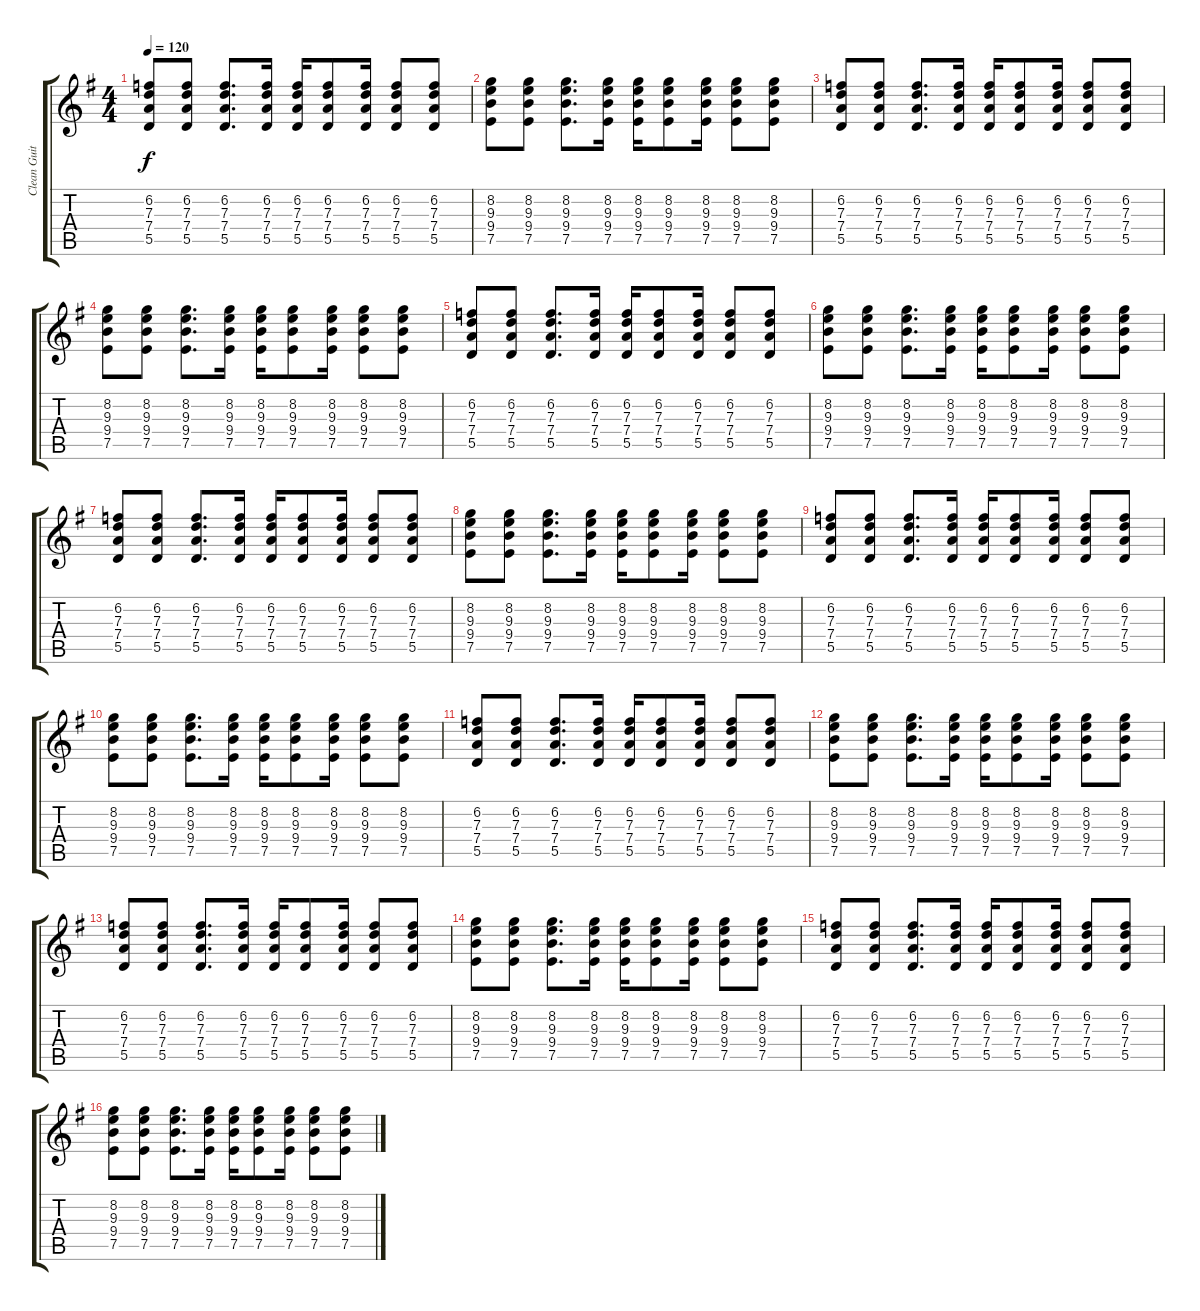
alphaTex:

\track ("Clean Guitar" "Clean Guit") {instrument electricguitarjazz}
\staff {score tabs}
\tuning (E4 B3 G3 D3 A2 E2) {hide}
\ts (4 4)
\tempo 120
\clef g2
\ks g
(6.2 7.3 7.4 5.5).8{dy f} (6.2 7.3 7.4 5.5).8 (6.2 7.3 7.4 5.5).8{d} (6.2 7.3 7.4 5.5).16 (6.2 7.3 7.4 5.5).16 (6.2 7.3 7.4 5.5).8 (6.2 7.3 7.4 5.5).16 (6.2 7.3 7.4 5.5).8 (6.2 7.3 7.4 5.5).8 |
(8.2 9.3 9.4 7.5).8 (8.2 9.3 9.4 7.5).8 (8.2 9.3 9.4 7.5).8{d} (8.2 9.3 9.4 7.5).16 (8.2 9.3 9.4 7.5).16 (8.2 9.3 9.4 7.5).8 (8.2 9.3 9.4 7.5).16 (8.2 9.3 9.4 7.5).8 (8.2 9.3 9.4 7.5).8 |
(6.2 7.3 7.4 5.5).8 (6.2 7.3 7.4 5.5).8 (6.2 7.3 7.4 5.5).8{d} (6.2 7.3 7.4 5.5).16 (6.2 7.3 7.4 5.5).16 (6.2 7.3 7.4 5.5).8 (6.2 7.3 7.4 5.5).16 (6.2 7.3 7.4 5.5).8 (6.2 7.3 7.4 5.5).8 |
(8.2 9.3 9.4 7.5).8 (8.2 9.3 9.4 7.5).8 (8.2 9.3 9.4 7.5).8{d} (8.2 9.3 9.4 7.5).16 (8.2 9.3 9.4 7.5).16 (8.2 9.3 9.4 7.5).8 (8.2 9.3 9.4 7.5).16 (8.2 9.3 9.4 7.5).8 (8.2 9.3 9.4 7.5).8 |
(6.2 7.3 7.4 5.5).8 (6.2 7.3 7.4 5.5).8 (6.2 7.3 7.4 5.5).8{d} (6.2 7.3 7.4 5.5).16 (6.2 7.3 7.4 5.5).16 (6.2 7.3 7.4 5.5).8 (6.2 7.3 7.4 5.5).16 (6.2 7.3 7.4 5.5).8 (6.2 7.3 7.4 5.5).8 |
(8.2 9.3 9.4 7.5).8 (8.2 9.3 9.4 7.5).8 (8.2 9.3 9.4 7.5).8{d} (8.2 9.3 9.4 7.5).16 (8.2 9.3 9.4 7.5).16 (8.2 9.3 9.4 7.5).8 (8.2 9.3 9.4 7.5).16 (8.2 9.3 9.4 7.5).8 (8.2 9.3 9.4 7.5).8 |
(6.2 7.3 7.4 5.5).8 (6.2 7.3 7.4 5.5).8 (6.2 7.3 7.4 5.5).8{d} (6.2 7.3 7.4 5.5).16 (6.2 7.3 7.4 5.5).16 (6.2 7.3 7.4 5.5).8 (6.2 7.3 7.4 5.5).16 (6.2 7.3 7.4 5.5).8 (6.2 7.3 7.4 5.5).8 |
(8.2 9.3 9.4 7.5).8 (8.2 9.3 9.4 7.5).8 (8.2 9.3 9.4 7.5).8{d} (8.2 9.3 9.4 7.5).16 (8.2 9.3 9.4 7.5).16 (8.2 9.3 9.4 7.5).8 (8.2 9.3 9.4 7.5).16 (8.2 9.3 9.4 7.5).8 (8.2 9.3 9.4 7.5).8 |
(6.2 7.3 7.4 5.5).8 (6.2 7.3 7.4 5.5).8 (6.2 7.3 7.4 5.5).8{d} (6.2 7.3 7.4 5.5).16 (6.2 7.3 7.4 5.5).16 (6.2 7.3 7.4 5.5).8 (6.2 7.3 7.4 5.5).16 (6.2 7.3 7.4 5.5).8 (6.2 7.3 7.4 5.5).8 |
(8.2 9.3 9.4 7.5).8 (8.2 9.3 9.4 7.5).8 (8.2 9.3 9.4 7.5).8{d} (8.2 9.3 9.4 7.5).16 (8.2 9.3 9.4 7.5).16 (8.2 9.3 9.4 7.5).8 (8.2 9.3 9.4 7.5).16 (8.2 9.3 9.4 7.5).8 (8.2 9.3 9.4 7.5).8 |
(6.2 7.3 7.4 5.5).8 (6.2 7.3 7.4 5.5).8 (6.2 7.3 7.4 5.5).8{d} (6.2 7.3 7.4 5.5).16 (6.2 7.3 7.4 5.5).16 (6.2 7.3 7.4 5.5).8 (6.2 7.3 7.4 5.5).16 (6.2 7.3 7.4 5.5).8 (6.2 7.3 7.4 5.5).8 |
(8.2 9.3 9.4 7.5).8 (8.2 9.3 9.4 7.5).8 (8.2 9.3 9.4 7.5).8{d} (8.2 9.3 9.4 7.5).16 (8.2 9.3 9.4 7.5).16 (8.2 9.3 9.4 7.5).8 (8.2 9.3 9.4 7.5).16 (8.2 9.3 9.4 7.5).8 (8.2 9.3 9.4 7.5).8 |
(6.2 7.3 7.4 5.5).8 (6.2 7.3 7.4 5.5).8 (6.2 7.3 7.4 5.5).8{d} (6.2 7.3 7.4 5.5).16 (6.2 7.3 7.4 5.5).16 (6.2 7.3 7.4 5.5).8 (6.2 7.3 7.4 5.5).16 (6.2 7.3 7.4 5.5).8 (6.2 7.3 7.4 5.5).8 |
(8.2 9.3 9.4 7.5).8 (8.2 9.3 9.4 7.5).8 (8.2 9.3 9.4 7.5).8{d} (8.2 9.3 9.4 7.5).16 (8.2 9.3 9.4 7.5).16 (8.2 9.3 9.4 7.5).8 (8.2 9.3 9.4 7.5).16 (8.2 9.3 9.4 7.5).8 (8.2 9.3 9.4 7.5).8 |
(6.2 7.3 7.4 5.5).8 (6.2 7.3 7.4 5.5).8 (6.2 7.3 7.4 5.5).8{d} (6.2 7.3 7.4 5.5).16 (6.2 7.3 7.4 5.5).16 (6.2 7.3 7.4 5.5).8 (6.2 7.3 7.4 5.5).16 (6.2 7.3 7.4 5.5).8 (6.2 7.3 7.4 5.5).8 |
(8.2 9.3 9.4 7.5).8 (8.2 9.3 9.4 7.5).8 (8.2 9.3 9.4 7.5).8{d} (8.2 9.3 9.4 7.5).16 (8.2 9.3 9.4 7.5).16 (8.2 9.3 9.4 7.5).8 (8.2 9.3 9.4 7.5).16 (8.2 9.3 9.4 7.5).8 (8.2 9.3 9.4 7.5).8
